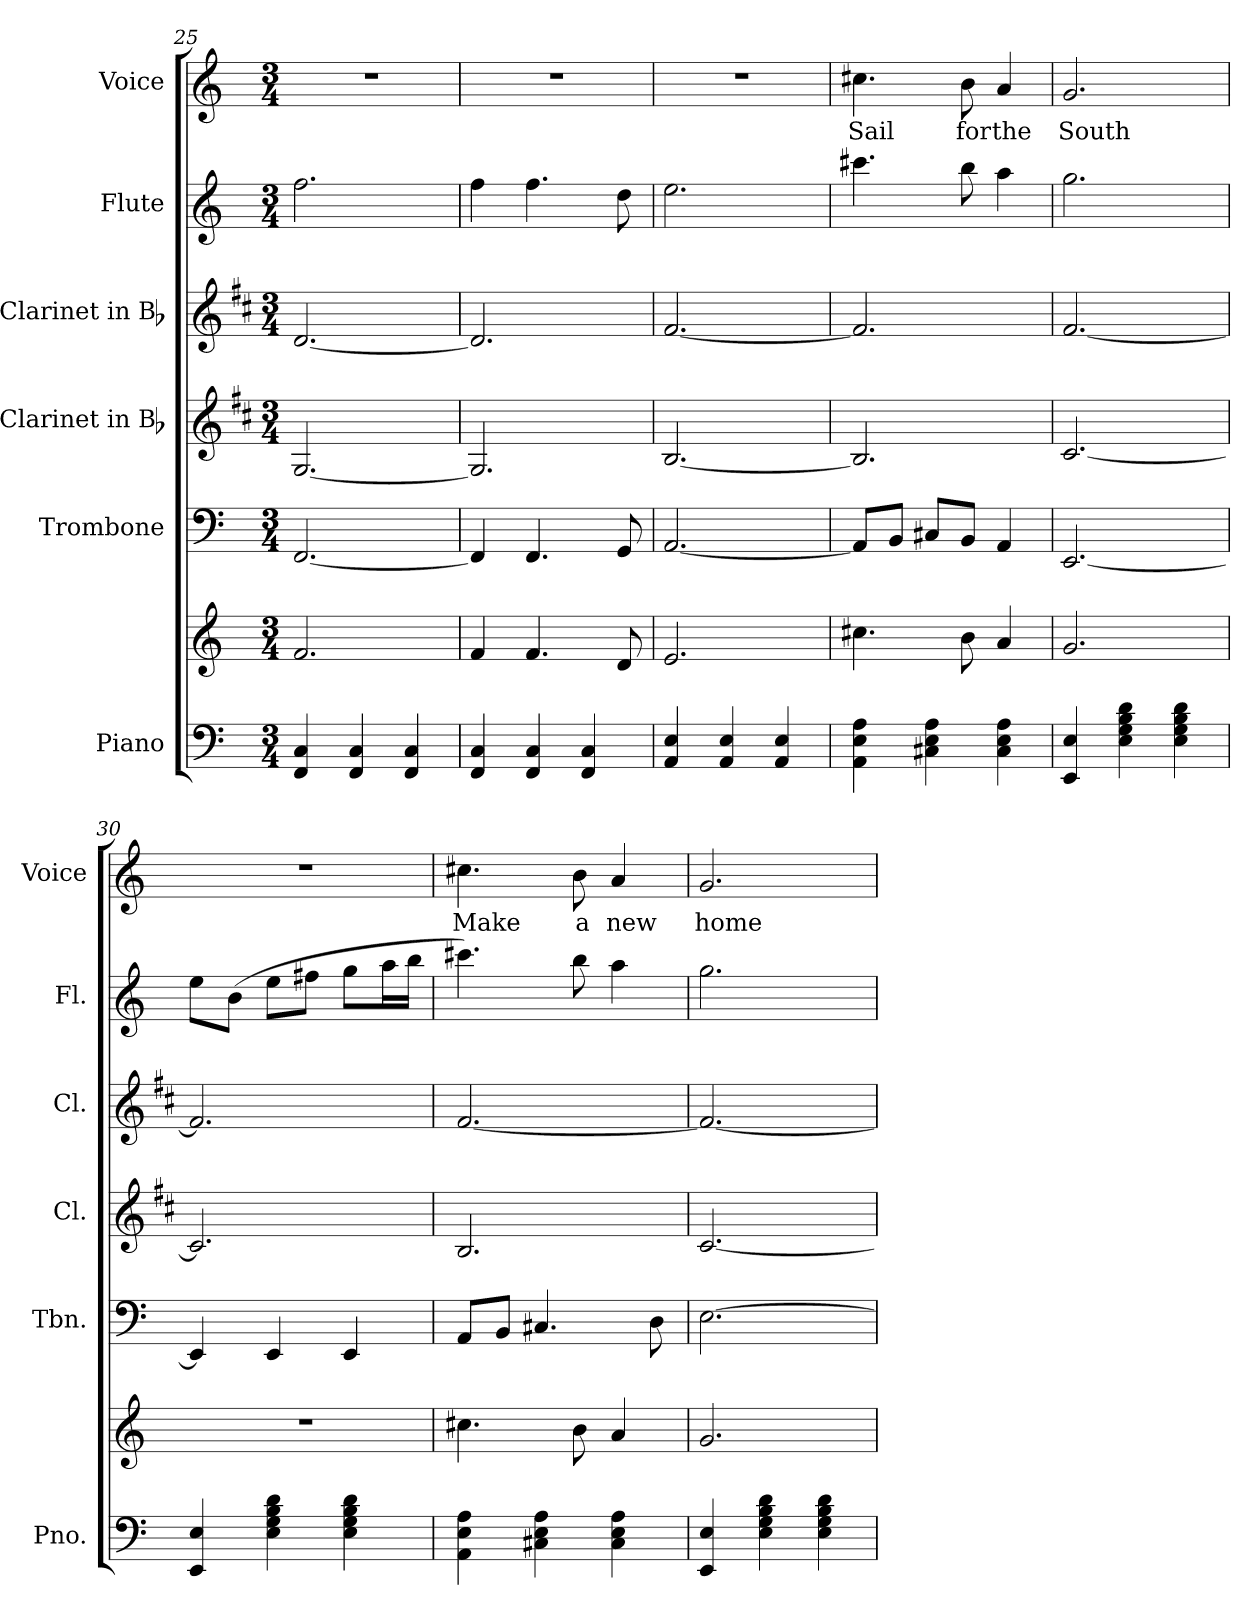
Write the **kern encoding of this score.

**kern	**kern	**kern	**kern	**kern	**kern	**kern	**text
*part6	*part6	*part5	*part4	*part3	*part2	*part1	*part1
*staff7	*staff6	*staff5	*staff4	*staff3	*staff2	*staff1	*staff1
*I"Piano	*	*I"Trombone	*I"Clarinet in Bb	*I"Clarinet in Bb	*I"Flute	*I"Voice	*
*I'Pno.	*	*I'Tbn.	*I'Cl.	*I'Cl.	*I'Fl.	*I'Voice	*
*clefF4	*clefG2	*clefF4	*clefG2	*clefG2	*clefG2	*clefG2	*
*	*	*	*ITrd1c2	*ITrd1c2	*	*	*
*k[]	*k[]	*k[]	*k[]	*k[]	*k[]	*k[]	*
*C:	*C:	*C:	*C:	*C:	*C:	*C:	*
*M3/4	*M3/4	*M3/4	*M3/4	*M3/4	*M3/4	*M3/4	*
=25	=25	=25	=25	=25	=25	=25	=25
!	!	!	!	!	!	!LO:N:vis=1	!
4FFi/ 4Ci	2.fi/	[2.FFi/	[2.Fi/	[2.ci/	2.ffi\	2.r	.
4FFi/ 4Ci	.	.	.	.	.	.	.
4FFi/ 4Ci	.	.	.	.	.	.	.
=26	=26	=26	=26	=26	=26	=26	=26
!	!	!	!	!	!	!LO:N:vis=1	!
4FFi/ 4Ci	4fi/	4FFi/]	2.Fi/]	2.ci/]	4ffi\	2.r	.
4FFi/ 4Ci	4.fi/	4.FFi/	.	.	4.ffi\	.	.
4FFi/ 4Ci	.	.	.	.	.	.	.
.	8di/	8GGi/	.	.	8ddi\	.	.
=27	=27	=27	=27	=27	=27	=27	=27
!	!	!	!	!	!	!LO:N:vis=1	!
4AAi/ 4Ei	2.ei/	[2.AAi/	[2.Ai/	[2.ei/	2.eei\	2.r	.
4AAi/ 4Ei	.	.	.	.	.	.	.
4AAi/ 4Ei	.	.	.	.	.	.	.
=28	=28	=28	=28	=28	=28	=28	=28
!	!	!	!	!	!	!	!LO:LY:b:color=#000000
4AAi\ 4Ei 4Ai	4.cc#Xi\	8AAi/L]	2.Ai/]	2.ei/]	4.ccc#Xi\	4.cc#Xi\	Sail
.	.	8BBi/J	.	.	.	.	.
4C#Xi\ 4Ei 4Ai	.	8C#Xi/L	.	.	.	.	.
!	!	!	!	!	!	!	!LO:LY:b:color=#000000
.	8bi\	8BBi/J	.	.	8bbi\	8bi\	for
!	!	!	!	!	!	!	!LO:LY:b:color=#000000
4C#i\ 4Ei 4Ai	4ai/	4AAi/	.	.	4aai\	4ai/	the
!!LO:LB:g=z
=29	=29	=29	=29	=29	=29	=29	=29
!	!	!	!	!	!	!	!LO:LY:b:color=#000000
4EEi/ 4Ei	2.gi/	[2.EEi/	[2.Bi/	[2.ei/	2.ggi\	2.gi/	South
4Ei\ 4Gi 4Bi 4di	.	.	.	.	.	.	.
4Ei\ 4Gi 4Bi 4di	.	.	.	.	.	.	.
=30	=30	=30	=30	=30	=30	=30	=30
!	!LO:N:vis=1	!	!	!	!	!LO:N:vis=1	!
4EEi/ 4Ei	2.r	4EEi/]	2.Bi/]	2.ei/]	8eei\L	2.r	.
.	.	.	.	.	(8bi\J	.	.
4Ei\ 4Gi 4Bi 4di	.	4EEi/	.	.	8eei\L	.	.
.	.	.	.	.	8ff#Xi\J	.	.
4Ei\ 4Gi 4Bi 4di	.	4EEi/	.	.	8ggi\L	.	.
.	.	.	.	.	16aai\L	.	.
.	.	.	.	.	16bbi\JJ	.	.
=31	=31	=31	=31	=31	=31	=31	=31
!	!	!	!	!	!	!	!LO:LY:b:color=#000000
4AAi\ 4Ei 4Ai	4.cc#Xi\	8AAi/L	2.Ai/	[2.ei/	4.ccc#Xi\)	4.cc#Xi\	Make
.	.	8BBi/J	.	.	.	.	.
4C#Xi\ 4Ei 4Ai	.	4.C#Xi/	.	.	.	.	.
!	!	!	!	!	!	!	!LO:LY:b:color=#000000
.	8bi\	.	.	.	8bbi\	8bi\	a
!	!	!	!	!	!	!	!LO:LY:b:color=#000000
4C#i\ 4Ei 4Ai	4ai/	.	.	.	4aai\	4ai/	new
.	.	8Di\	.	.	.	.	.
=32	=32	=32	=32	=32	=32	=32	=32
!	!	!	!	!	!	!	!LO:LY:b:color=#000000
4EEi/ 4Ei	2.gi/	[2.Ei\	[2.Bi/	2.ei/_	2.ggi\	2.gi/	home
4Ei\ 4Gi 4Bi 4di	.	.	.	.	.	.	.
4Ei\ 4Gi 4Bi 4di	.	.	.	.	.	.	.
=	=	=	=	=	=	=	=
*-	*-	*-	*-	*-	*-	*-	*-
